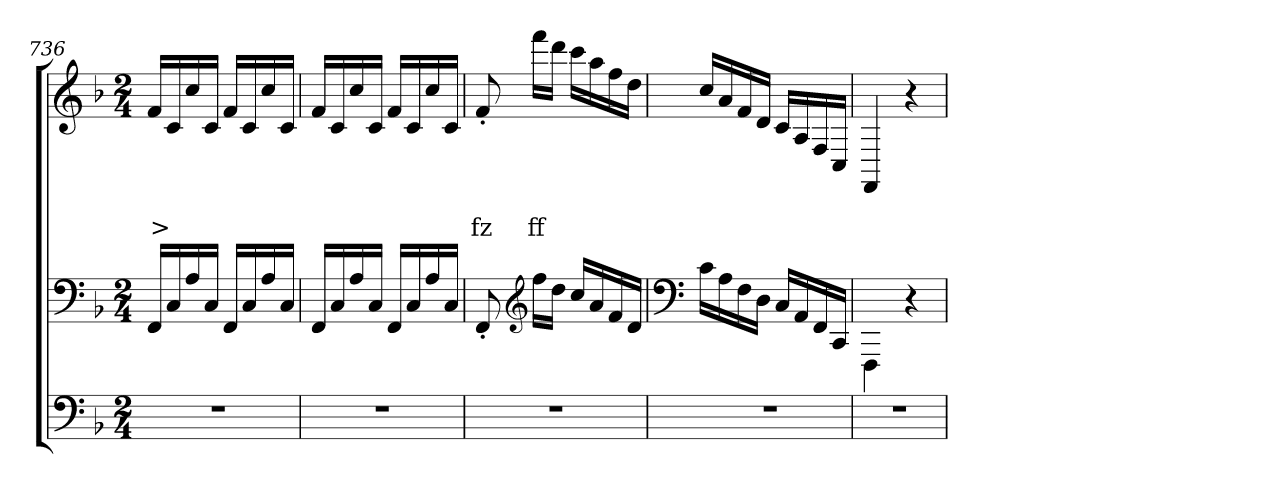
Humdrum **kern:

**kern	**kern	**kern	**text	**text
*part3	*part2	*part1	*part1	*part1
*staff3	*staff2	*staff1	*staff1	*staff1
*clefF4	*clefF4	*clefG2	*	*
*k[b-]	*k[b-]	*k[b-]	*	*
*M2/4	*M2/4	*M2/4	*	*
=736	=736	=736	=736	=736
2r	16FFLL	16fLL	.	>
.	16C	16c	.	.
.	16A	16cc	.	.
.	16CJJ	16cJJ	.	.
.	16FFLL	16fLL	.	.
.	16C	16c	.	.
.	16A	16cc	.	.
.	16CJJ	16cJJ	.	.
=737	=737	=737	=737	=737
2r	16FFLL	16fLL	.	.
.	16C	16c	.	.
.	16A	16cc	.	.
.	16CJJ	16cJJ	.	.
.	16FFLL	16fLL	.	.
.	16C	16c	.	.
.	16A	16cc	.	.
.	16CJJ	16cJJ	.	.
=738	=738	=738	=738	=738
2r	8FF'>	8f'>/	.	fz
*	*clefG2	*	*	*
.	16ffLL	16fffLL	.	ff
.	16ddJJ	16dddJJ	.	.
.	16ccLL	16cccLL	.	.
.	16a	16aa	.	.
.	16f	16ff	.	.
.	16dJJ	16ddJJ	.	.
=739	=739	=739	=739	=739
*	*clefF4	*	*	*
2r	16cLL	16ccLL	.	.
.	16A	16a	.	.
.	16F	16f	.	.
.	16DJJ	16dJJ	.	.
.	16CLL	16c\LL	.	.
.	16AA	16A/	.	.
.	16FF	16F/	.	.
.	16CCJJ	16C/JJ	.	.
=740	=740	=740	=740	=740
2r	4FFF\	4FF	.	.
.	4r	4r	.	.
=	=	=	=	=
*-	*-	*-	*-	*-
